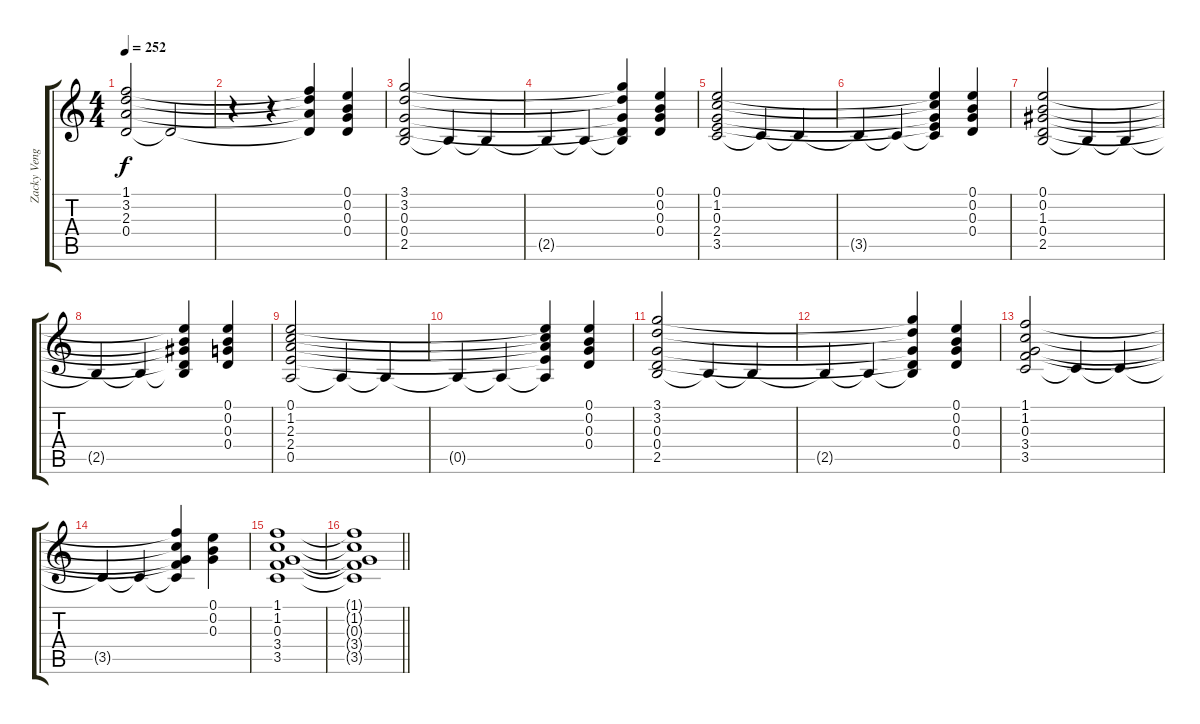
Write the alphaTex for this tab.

\track ("Zacky Vengeance" "Zacky Veng") {instrument distortionguitar}
\staff {score tabs}
\tuning (E4 B3 G3 D3 A2 D2) {hide}
\ts (4 4)
\tempo 252
\clef g2
\ks c
(1.1 3.2 2.3 0.4).2{dy f instrument electricguitarclean} 0.4{t}.2 |
r.4 r.4 (1.1{t} 3.2{t} 2.3{t} 0.4{t}).4 (0.1 0.2 0.3 0.4).4 |
(3.1 3.2 0.3 0.4 2.5).2 2.5{t}.4 2.5{t}.4 |
2.5{t}.4 2.5{t}.4 (3.1{t} 3.2{t} 0.3{t} 0.4{t} 2.5{t}).4 (0.1 0.2 0.3 0.4).4 |
(0.1 1.2 0.3 2.4 3.5).2 3.5{t}.4 3.5{t}.4 |
3.5{t}.4 3.5{t}.4 (0.1{t} 1.2{t} 0.3{t} 2.4{t} 3.5{t}).4 (0.1 0.2 0.3 0.4).4 |
(0.1 0.2 1.3 0.4 2.5).2 2.5{t}.4 2.5{t}.4 |
2.5{t}.4 2.5{t}.4 (0.1{t} 0.2{t} 1.3{t} 0.4{t} 2.5{t}).4 (0.1 0.2 0.3 0.4).4 |
(0.1 1.2 2.3 2.4 0.5).2 0.5{t}.4 0.5{t}.4 |
0.5{t}.4 0.5{t}.4 (0.1{t} 1.2{t} 2.3{t} 2.4{t} 0.5{t}).4 (0.1 0.2 0.3 0.4).4 |
(3.1 3.2 0.3 0.4 2.5).2 2.5{t}.4 2.5{t}.4 |
2.5{t}.4 2.5{t}.4 (3.1{t} 3.2{t} 0.3{t} 0.4{t} 2.5{t}).4 (0.1 0.2 0.3 0.4).4 |
(1.1 1.2 0.3 3.4 3.5).2 3.5{t}.4 3.5{t}.4 |
3.5{t}.4 3.5{t}.4 (1.1{t} 1.2{t} 0.3{t} 3.4{t} 3.5{t}).4 (0.1 0.2 0.3).4 |
(1.1 1.2 0.3 3.4 3.5).1 |
\barLineRight lightlight
(1.1{t} 1.2{t} 0.3{t} 3.4{t} 3.5{t}).1
